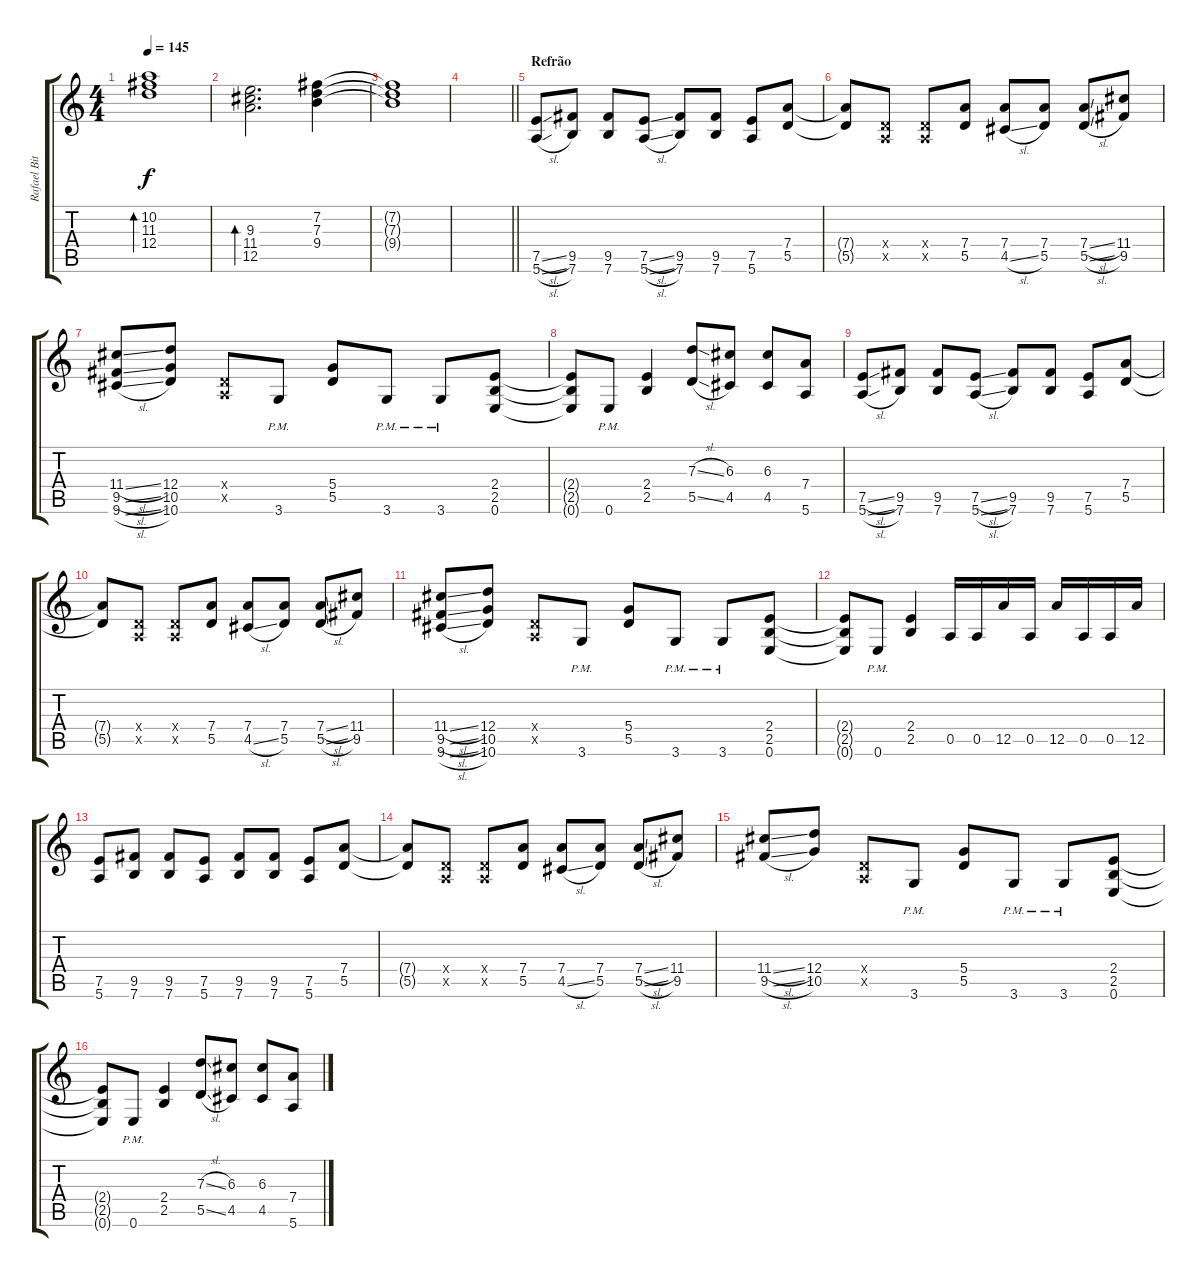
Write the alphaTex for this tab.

\track ("Rafael Bittencourt" "Rafael Bit") {instrument distortionguitar}
\staff {score tabs}
\tuning (E4 B3 G3 D3 A2 E2) {hide}
\ts (4 4)
\tempo 145
\clef g2
\ks c
(10.2 11.3 12.4).1{bd 240 dy f} |
(9.3 11.4 12.5).2{d bd 240} (7.2 7.3 9.4).4 |
(7.2{t} 7.3{t} 9.4{t}).1 |
\barLineRight lightlight
|
\section ("" "Refrão")
(7.5{sl} 5.6{sl}).8{volume 14 balance 8 instrument distortionguitar} (9.5 7.6).8 (9.5 7.6).8 (7.5{sl} 5.6{sl}).8 (9.5 7.6).8 (9.5 7.6).8 (7.5 5.6).8 (7.4 5.5).8 |
(7.4{t} 5.5{t}).8 (0.4{x} 0.5{x}).8 (0.4{x} 0.5{x}).8 (7.4 5.5).8 (7.4 4.5{sl}).8 (7.4 5.5).8 (7.4{sl} 5.5{sl}).8 (11.4 9.5).8 |
(11.4{sl} 9.5{sl} 9.6{sl}).8 (12.4 10.5 10.6).8 (0.4{x} 0.5{x}).8 3.6{pm}.8 (5.4 5.5).8 3.6{pm}.8 3.6{pm}.8 (2.4 2.5 0.6).8 |
(2.4{t} 2.5{t} 0.6{t}).8 0.6{pm}.8 (2.4 2.5).4 (7.3{sl} 5.5{sl}).8 (6.3 4.5).8 (6.3 4.5).8 (7.4 5.6).8 |
(7.5{sl} 5.6{sl}).8 (9.5 7.6).8 (9.5 7.6).8 (7.5{sl} 5.6{sl}).8 (9.5 7.6).8 (9.5 7.6).8 (7.5 5.6).8 (7.4 5.5).8 |
(7.4{t} 5.5{t}).8 (0.4{x} 0.5{x}).8 (0.4{x} 0.5{x}).8 (7.4 5.5).8 (7.4 4.5{sl}).8 (7.4 5.5).8 (7.4{sl} 5.5{sl}).8 (11.4 9.5).8 |
(11.4{sl} 9.5{sl} 9.6{sl}).8 (12.4 10.5 10.6).8 (0.4{x} 0.5{x}).8 3.6{pm}.8 (5.4 5.5).8 3.6{pm}.8 3.6{pm}.8 (2.4 2.5 0.6).8 |
(2.4{t} 2.5{t} 0.6{t}).8 0.6{pm}.8 (2.4 2.5).4 0.5.16 0.5.16 12.5.16 0.5.16 12.5.16 0.5.16 0.5.16 12.5.16 |
(7.5 5.6).8 (9.5 7.6).8 (9.5 7.6).8 (7.5 5.6).8 (9.5 7.6).8 (9.5 7.6).8 (7.5 5.6).8 (7.4 5.5).8 |
(7.4{t} 5.5{t}).8 (0.4{x} 0.5{x}).8 (0.4{x} 0.5{x}).8 (7.4 5.5).8 (7.4 4.5{sl}).8 (7.4 5.5).8 (7.4{sl} 5.5{sl}).8 (11.4 9.5).8 |
(11.4{sl} 9.5{sl}).8 (12.4 10.5).8 (0.4{x} 0.5{x}).8 3.6{pm}.8 (5.4 5.5).8 3.6{pm}.8 3.6{pm}.8 (2.4 2.5 0.6).8 |
(2.4{t} 2.5{t} 0.6{t}).8 0.6{pm}.8 (2.4 2.5).4 (7.3{sl} 5.5{sl}).8 (6.3 4.5).8 (6.3 4.5).8 (7.4 5.6).8
